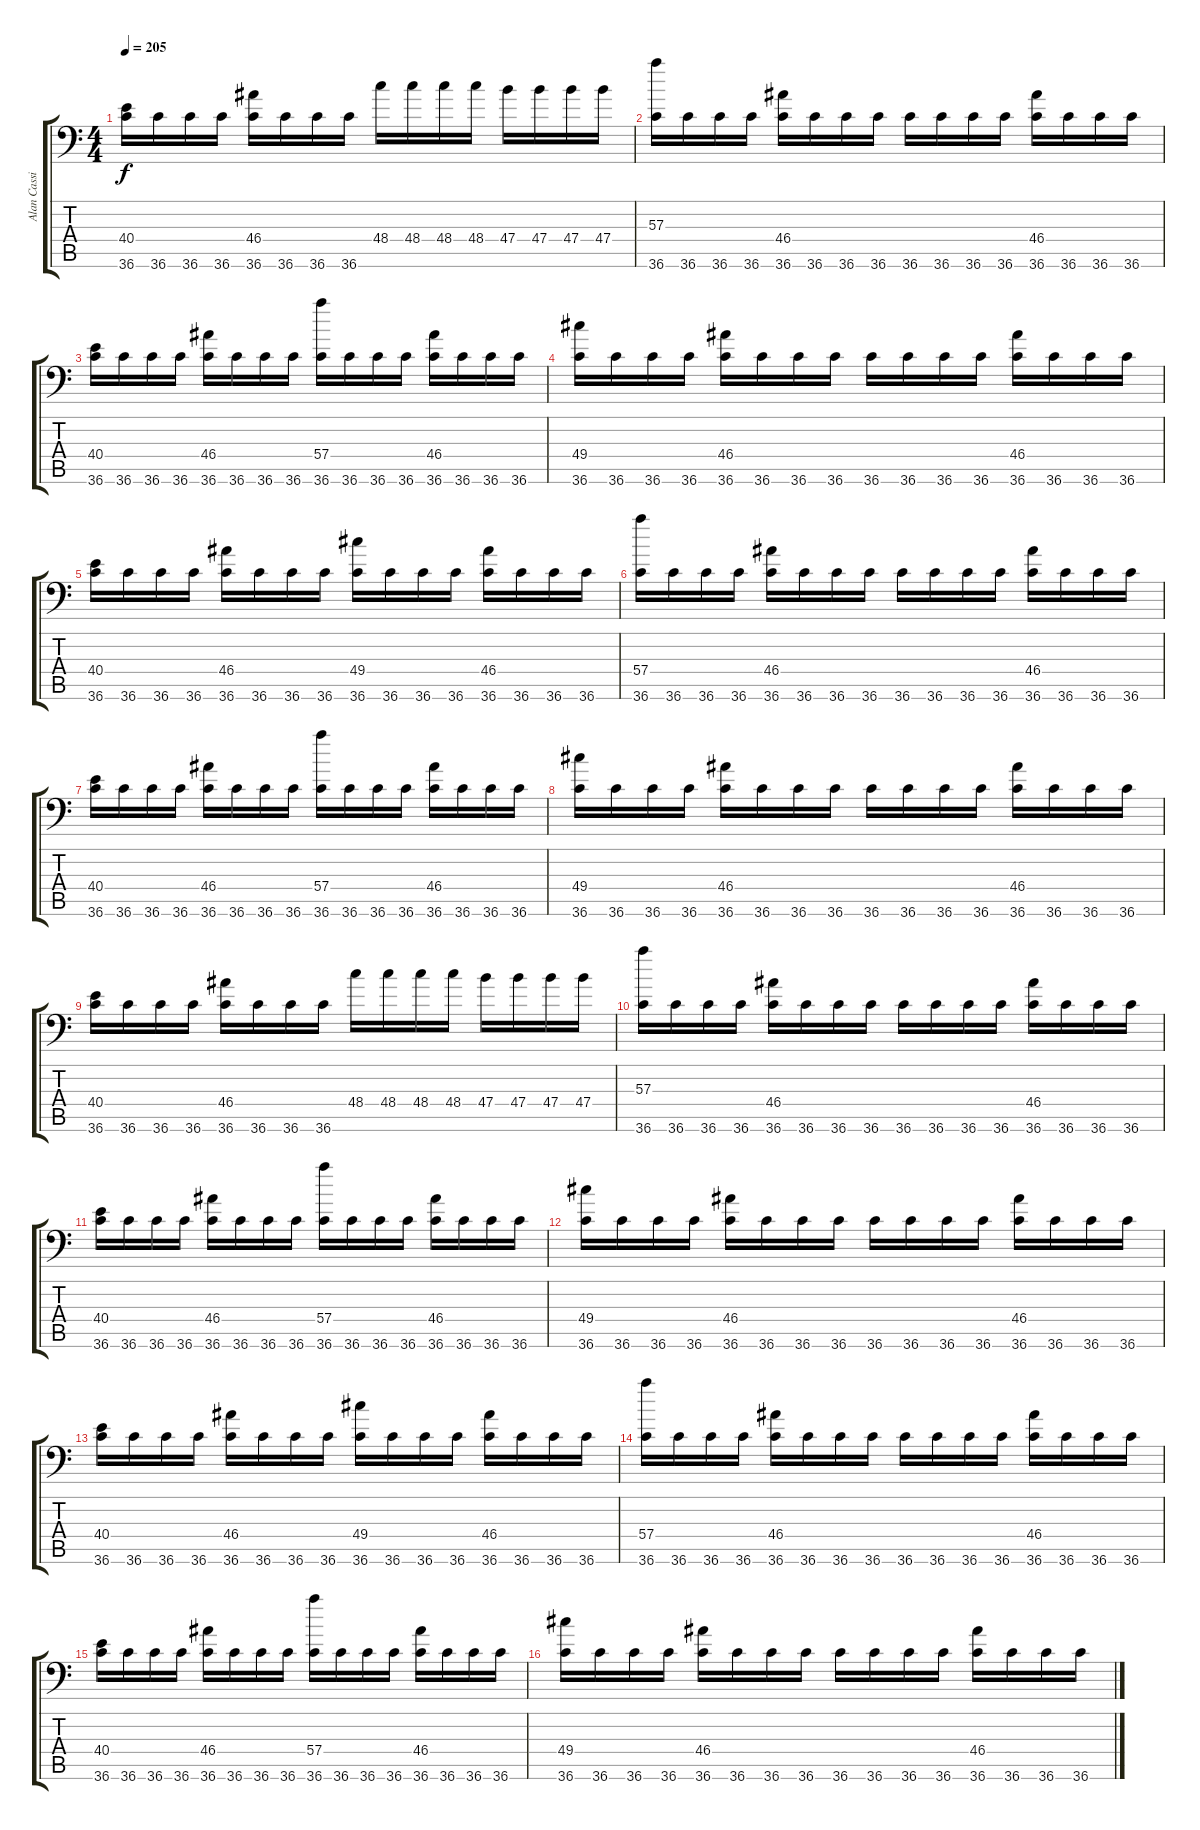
\track ("Alan Cassidy" "Alan Cassi") {instrument acousticgrandpiano}
\staff {score tabs}
\tuning (C-1 C-1 C-1 C-1 C-1 C-1) {hide}
\ts (4 4)
\tempo 205
\clef f4
\ks c
(40.4 36.6).16{dy f} 36.6.16 36.6.16 36.6.16 (46.4 36.6).16 36.6.16 36.6.16 36.6.16 48.4.16 48.4.16 48.4.16 48.4.16 47.4.16 47.4.16 47.4.16 47.4.16 |
(57.3 36.6).16 36.6.16 36.6.16 36.6.16 (46.4 36.6).16 36.6.16 36.6.16 36.6.16 36.6.16 36.6.16 36.6.16 36.6.16 (46.4 36.6).16 36.6.16 36.6.16 36.6.16 |
(40.4 36.6).16 36.6.16 36.6.16 36.6.16 (46.4 36.6).16 36.6.16 36.6.16 36.6.16 (57.4 36.6).16 36.6.16 36.6.16 36.6.16 (46.4 36.6).16 36.6.16 36.6.16 36.6.16 |
(49.4 36.6).16 36.6.16 36.6.16 36.6.16 (46.4 36.6).16 36.6.16 36.6.16 36.6.16 36.6.16 36.6.16 36.6.16 36.6.16 (46.4 36.6).16 36.6.16 36.6.16 36.6.16 |
(40.4 36.6).16 36.6.16 36.6.16 36.6.16 (46.4 36.6).16 36.6.16 36.6.16 36.6.16 (49.4 36.6).16 36.6.16 36.6.16 36.6.16 (46.4 36.6).16 36.6.16 36.6.16 36.6.16 |
(57.4 36.6).16 36.6.16 36.6.16 36.6.16 (46.4 36.6).16 36.6.16 36.6.16 36.6.16 36.6.16 36.6.16 36.6.16 36.6.16 (46.4 36.6).16 36.6.16 36.6.16 36.6.16 |
(40.4 36.6).16 36.6.16 36.6.16 36.6.16 (46.4 36.6).16 36.6.16 36.6.16 36.6.16 (57.4 36.6).16 36.6.16 36.6.16 36.6.16 (46.4 36.6).16 36.6.16 36.6.16 36.6.16 |
(49.4 36.6).16 36.6.16 36.6.16 36.6.16 (46.4 36.6).16 36.6.16 36.6.16 36.6.16 36.6.16 36.6.16 36.6.16 36.6.16 (46.4 36.6).16 36.6.16 36.6.16 36.6.16 |
(40.4 36.6).16 36.6.16 36.6.16 36.6.16 (46.4 36.6).16 36.6.16 36.6.16 36.6.16 48.4.16 48.4.16 48.4.16 48.4.16 47.4.16 47.4.16 47.4.16 47.4.16 |
(57.3 36.6).16 36.6.16 36.6.16 36.6.16 (46.4 36.6).16 36.6.16 36.6.16 36.6.16 36.6.16 36.6.16 36.6.16 36.6.16 (46.4 36.6).16 36.6.16 36.6.16 36.6.16 |
(40.4 36.6).16 36.6.16 36.6.16 36.6.16 (46.4 36.6).16 36.6.16 36.6.16 36.6.16 (57.4 36.6).16 36.6.16 36.6.16 36.6.16 (46.4 36.6).16 36.6.16 36.6.16 36.6.16 |
(49.4 36.6).16 36.6.16 36.6.16 36.6.16 (46.4 36.6).16 36.6.16 36.6.16 36.6.16 36.6.16 36.6.16 36.6.16 36.6.16 (46.4 36.6).16 36.6.16 36.6.16 36.6.16 |
(40.4 36.6).16 36.6.16 36.6.16 36.6.16 (46.4 36.6).16 36.6.16 36.6.16 36.6.16 (49.4 36.6).16 36.6.16 36.6.16 36.6.16 (46.4 36.6).16 36.6.16 36.6.16 36.6.16 |
(57.4 36.6).16 36.6.16 36.6.16 36.6.16 (46.4 36.6).16 36.6.16 36.6.16 36.6.16 36.6.16 36.6.16 36.6.16 36.6.16 (46.4 36.6).16 36.6.16 36.6.16 36.6.16 |
(40.4 36.6).16 36.6.16 36.6.16 36.6.16 (46.4 36.6).16 36.6.16 36.6.16 36.6.16 (57.4 36.6).16 36.6.16 36.6.16 36.6.16 (46.4 36.6).16 36.6.16 36.6.16 36.6.16 |
(49.4 36.6).16 36.6.16 36.6.16 36.6.16 (46.4 36.6).16 36.6.16 36.6.16 36.6.16 36.6.16 36.6.16 36.6.16 36.6.16 (46.4 36.6).16 36.6.16 36.6.16 36.6.16
